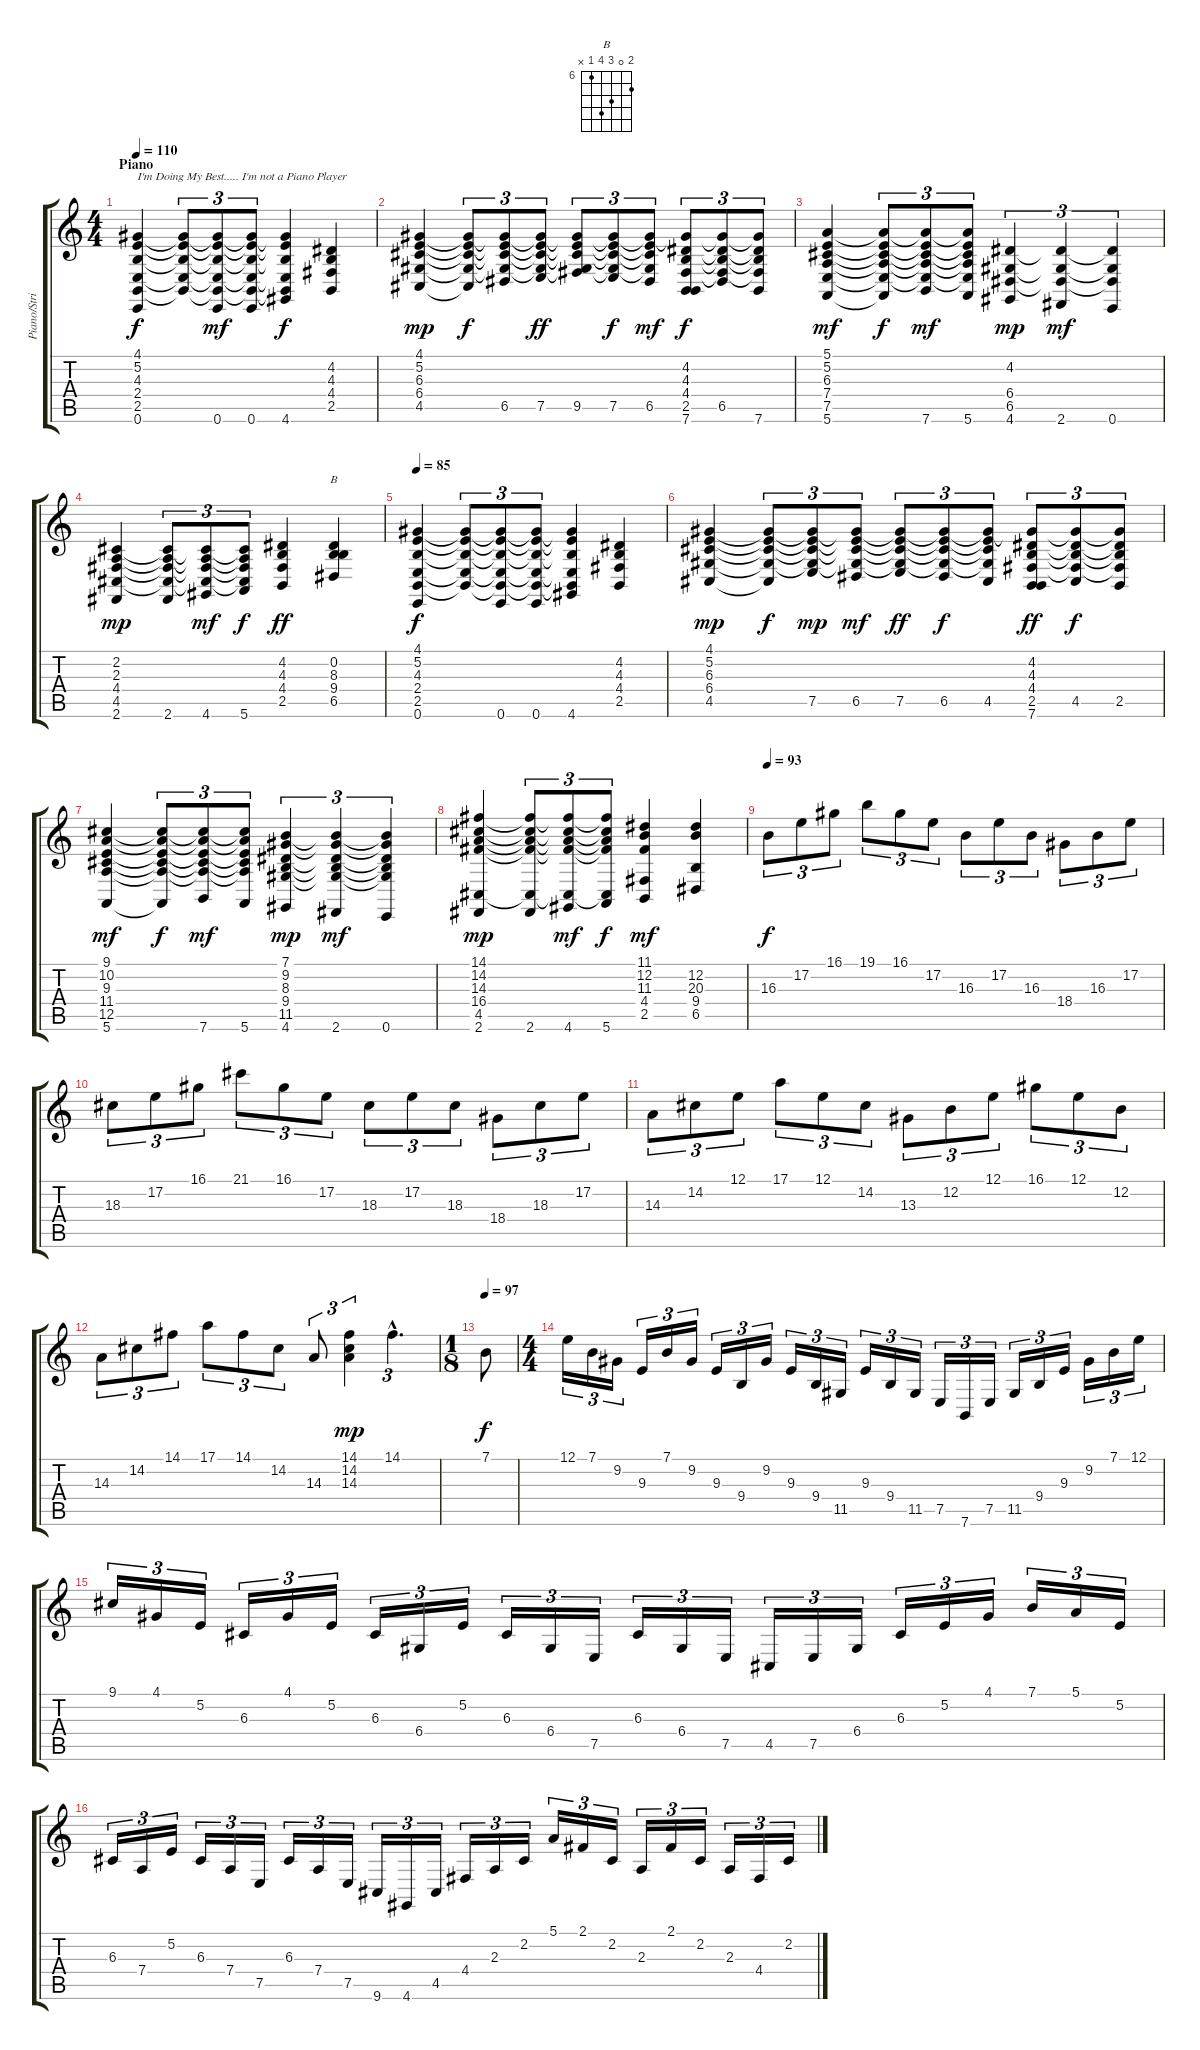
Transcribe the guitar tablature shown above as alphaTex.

\track ("Piano/Strings" "Piano/Stri") {instrument acousticgrandpiano}
\staff {score tabs}
\tuning (E4 B3 G3 D3 A2 E2) {hide}
\chord ("B" 7 0 8 9 6 x) {firstfret 6}
\ts (4 4)
\section ("" "Piano")
\tempo 110
\tempo 85
\tempo 110
\clef g2
\ks c
(4.1 5.2 4.3 2.4 2.5 0.6).4{txt "I'm Doing My Best..... I'm not a Piano Player" dy f instrument acousticgrandpiano} (4.1{t} 5.2{t} 4.3{t} 2.4{t} 2.5{t}).8{tu (3 2)} (4.1{t} 5.2{t} 4.3{t} 2.4{t} 2.5{t} 0.6).8{tu (3 2) dy mf} (4.1{t} 5.2{t} 4.3{t} 2.4{t} 2.5{t} 0.6).8{tu (3 2)} (4.1{t} 5.2{t} 4.3{t} 2.4{t} 2.5{t} 4.6).4{dy f} (4.2 4.3 4.4 2.5).4 |
(4.1 5.2 6.3 6.4 4.5).4{dy mp} (4.1{t} 5.2{t} 6.3{t} 6.4{t} 4.5{t}).8{tu (3 2) dy f} (4.1{t} 5.2{t} 6.3{t} 6.4{t} 6.5).8{tu (3 2)} (4.1{t} 5.2{t} 6.3{t} 6.4{t} 7.5).8{tu (3 2) dy ff} (4.1{t} 5.2{t} 6.3{t} 6.4{t} 9.5).8{tu (3 2)} (4.1{t} 5.2{t} 6.3{t} 6.4{t} 7.5).8{tu (3 2) dy f} (4.1{t} 5.2{t} 6.3{t} 6.4{t} 6.5).8{tu (3 2) dy mf} (4.1{t} 4.2 4.3 4.4 2.5 7.6).8{tu (3 2) dy f} (4.1{t} 4.2{t} 4.3{t} 4.4{t} 6.5).8{tu (3 2)} (4.1{t} 4.2{t} 4.3{t} 4.4{t} 7.6).8{tu (3 2)} |
(5.1 5.2 6.3 7.4 7.5 5.6).4{dy mf} (5.1{t} 5.2{t} 6.3{t} 7.4{t} 7.5{t} 5.6{t}).8{tu (3 2) dy f} (5.1{t} 5.2{t} 6.3{t} 7.4{t} 7.5{t} 7.6).8{tu (3 2) dy mf} (5.1{t} 5.2{t} 6.3{t} 7.4{t} 7.5{t} 5.6).8{tu (3 2)} (4.2 6.4 6.5 4.6).4{tu (3 2) dy mp} (4.2{t} 6.4{t} 6.5{t} 2.6).4{tu (3 2) dy mf} (4.2{t} 6.4{t} 6.5{t} 0.6).4{tu (3 2)} |
(2.2 2.3 4.4 4.5 2.6).4{dy mp} (2.2{t} 2.3{t} 4.4{t} 4.5{t} 2.6).8{tu (3 2)} (2.2{t} 2.3{t} 4.4{t} 4.5{t} 4.6).8{tu (3 2) dy mf} (2.2{t} 2.3{t} 4.4{t} 4.5{t} 5.6).8{tu (3 2) dy f} (4.2 4.3 4.4 2.5).4{dy ff} (0.2 8.3 9.4 6.5).4{ch "B"} |
\tempo 85
(4.1 5.2 4.3 2.4 2.5 0.6).4{dy f} (4.1{t} 5.2{t} 4.3{t} 2.4{t} 2.5{t}).8{tu (3 2)} (4.1{t} 5.2{t} 4.3{t} 2.4{t} 2.5{t} 0.6).8{tu (3 2)} (4.1{t} 5.2{t} 4.3{t} 2.4{t} 2.5{t} 0.6).8{tu (3 2)} (4.1{t} 5.2{t} 4.3{t} 2.4{t} 2.5{t} 4.6).4 (4.2 4.3 4.4 2.5).4 |
(4.1 5.2 6.3 6.4 4.5).4{dy mp} (4.1{t} 5.2{t} 6.3{t} 6.4{t} 4.5{t}).8{tu (3 2) dy f} (4.1{t} 5.2{t} 6.3{t} 6.4{t} 7.5).8{tu (3 2) dy mp} (4.1{t} 5.2{t} 6.3{t} 6.4{t} 6.5).8{tu (3 2) dy mf} (4.1{t} 5.2{t} 6.3{t} 6.4{t} 7.5).8{tu (3 2) dy ff} (4.1{t} 5.2{t} 6.3{t} 6.4{t} 6.5).8{tu (3 2) dy f} (4.1{t} 5.2{t} 6.3{t} 6.4{t} 4.5).8{tu (3 2)} (4.1{t} 4.2 4.3 4.4 2.5 7.6).8{tu (3 2) dy ff} (4.1{t} 4.2{t} 4.3{t} 4.4{t} 4.5).8{tu (3 2) dy f} (4.1{t} 4.2{t} 4.3{t} 4.4{t} 2.5).8{tu (3 2)} |
(9.1 10.2 9.3 11.4 12.5 5.6).4{dy mf} (9.1{t} 10.2{t} 9.3{t} 11.4{t} 12.5{t} 5.6{t}).8{tu (3 2) dy f} (9.1{t} 10.2{t} 9.3{t} 11.4{t} 12.5{t} 7.6).8{tu (3 2) dy mf} (9.1{t} 10.2{t} 9.3{t} 11.4{t} 12.5{t} 5.6).8{tu (3 2)} (7.1 9.2 8.3 9.4 11.5 4.6).4{tu (3 2) dy mp} (7.1{t} 9.2{t} 8.3{t} 9.4{t} 11.5{t} 2.6).4{tu (3 2) dy mf} (7.1{t} 9.2{t} 8.3{t} 9.4{t} 11.5{t} 0.6).4{tu (3 2)} |
(14.1 14.2 14.3 16.4 4.5 2.6).4{dy mp} (14.1{t} 14.2{t} 14.3{t} 16.4{t} 4.5{t} 2.6).8{tu (3 2)} (14.1{t} 14.2{t} 14.3{t} 16.4{t} 4.5{t} 4.6).8{tu (3 2) dy mf} (14.1{t} 14.2{t} 14.3{t} 16.4{t} 4.5{t} 5.6).8{tu (3 2) dy f} (11.1 12.2 11.3 4.4 2.5).4{dy mf} (12.2 20.3 9.4 6.5).4 |
\tempo 93
16.3.8{tu (3 2) dy f} 17.2.8{tu (3 2)} 16.1.8{tu (3 2)} 19.1.8{tu (3 2)} 16.1.8{tu (3 2)} 17.2.8{tu (3 2)} 16.3.8{tu (3 2)} 17.2.8{tu (3 2)} 16.3.8{tu (3 2)} 18.4.8{tu (3 2)} 16.3.8{tu (3 2)} 17.2.8{tu (3 2)} |
18.3.8{tu (3 2)} 17.2.8{tu (3 2)} 16.1.8{tu (3 2)} 21.1.8{tu (3 2)} 16.1.8{tu (3 2)} 17.2.8{tu (3 2)} 18.3.8{tu (3 2)} 17.2.8{tu (3 2)} 18.3.8{tu (3 2)} 18.4.8{tu (3 2)} 18.3.8{tu (3 2)} 17.2.8{tu (3 2)} |
14.3.8{tu (3 2)} 14.2.8{tu (3 2)} 12.1.8{tu (3 2)} 17.1.8{tu (3 2)} 12.1.8{tu (3 2)} 14.2.8{tu (3 2)} 13.3.8{tu (3 2)} 12.2.8{tu (3 2)} 12.1.8{tu (3 2)} 16.1.8{tu (3 2)} 12.1.8{tu (3 2)} 12.2.8{tu (3 2)} |
14.3.8{tu (3 2)} 14.2.8{tu (3 2)} 14.1.8{tu (3 2)} 17.1.8{tu (3 2)} 14.1.8{tu (3 2)} 14.2.8{tu (3 2)} 14.3.8{tu (3 2)} (14.1 14.2 14.3).4{tu (3 2) dy mp} 14.1{hac}.4{d tu (3 2)} |
\ts (1 8)
\tempo 97
7.1.8{dy f} |
\ts (4 4)
12.1.16{tu (3 2)} 7.1.16{tu (3 2)} 9.2.16{tu (3 2)} 9.3.16{tu (3 2)} 7.1.16{tu (3 2)} 9.2.16{tu (3 2)} 9.3.16{tu (3 2)} 9.4.16{tu (3 2)} 9.2.16{tu (3 2)} 9.3.16{tu (3 2)} 9.4.16{tu (3 2)} 11.5.16{tu (3 2)} 9.3.16{tu (3 2)} 9.4.16{tu (3 2)} 11.5.16{tu (3 2)} 7.5.16{tu (3 2)} 7.6.16{tu (3 2)} 7.5.16{tu (3 2)} 11.5.16{tu (3 2)} 9.4.16{tu (3 2)} 9.3.16{tu (3 2)} 9.2.16{tu (3 2)} 7.1.16{tu (3 2)} 12.1.16{tu (3 2)} |
9.1.16{tu (3 2)} 4.1.16{tu (3 2)} 5.2.16{tu (3 2)} 6.3.16{tu (3 2)} 4.1.16{tu (3 2)} 5.2.16{tu (3 2)} 6.3.16{tu (3 2)} 6.4.16{tu (3 2)} 5.2.16{tu (3 2)} 6.3.16{tu (3 2)} 6.4.16{tu (3 2)} 7.5.16{tu (3 2)} 6.3.16{tu (3 2)} 6.4.16{tu (3 2)} 7.5.16{tu (3 2)} 4.5.16{tu (3 2)} 7.5.16{tu (3 2)} 6.4.16{tu (3 2)} 6.3.16{tu (3 2)} 5.2.16{tu (3 2)} 4.1.16{tu (3 2)} 7.1.16{tu (3 2)} 5.1.16{tu (3 2)} 5.2.16{tu (3 2)} |
6.3.16{tu (3 2)} 7.4.16{tu (3 2)} 5.2.16{tu (3 2)} 6.3.16{tu (3 2)} 7.4.16{tu (3 2)} 7.5.16{tu (3 2)} 6.3.16{tu (3 2)} 7.4.16{tu (3 2)} 7.5.16{tu (3 2)} 9.6.16{tu (3 2)} 4.6.16{tu (3 2)} 4.5.16{tu (3 2)} 4.4.16{tu (3 2)} 2.3.16{tu (3 2)} 2.2.16{tu (3 2)} 5.1.16{tu (3 2)} 2.1.16{tu (3 2)} 2.2.16{tu (3 2)} 2.3.16{tu (3 2)} 2.1.16{tu (3 2)} 2.2.16{tu (3 2)} 2.3.16{tu (3 2)} 4.4.16{tu (3 2)} 2.2.16{tu (3 2)}
